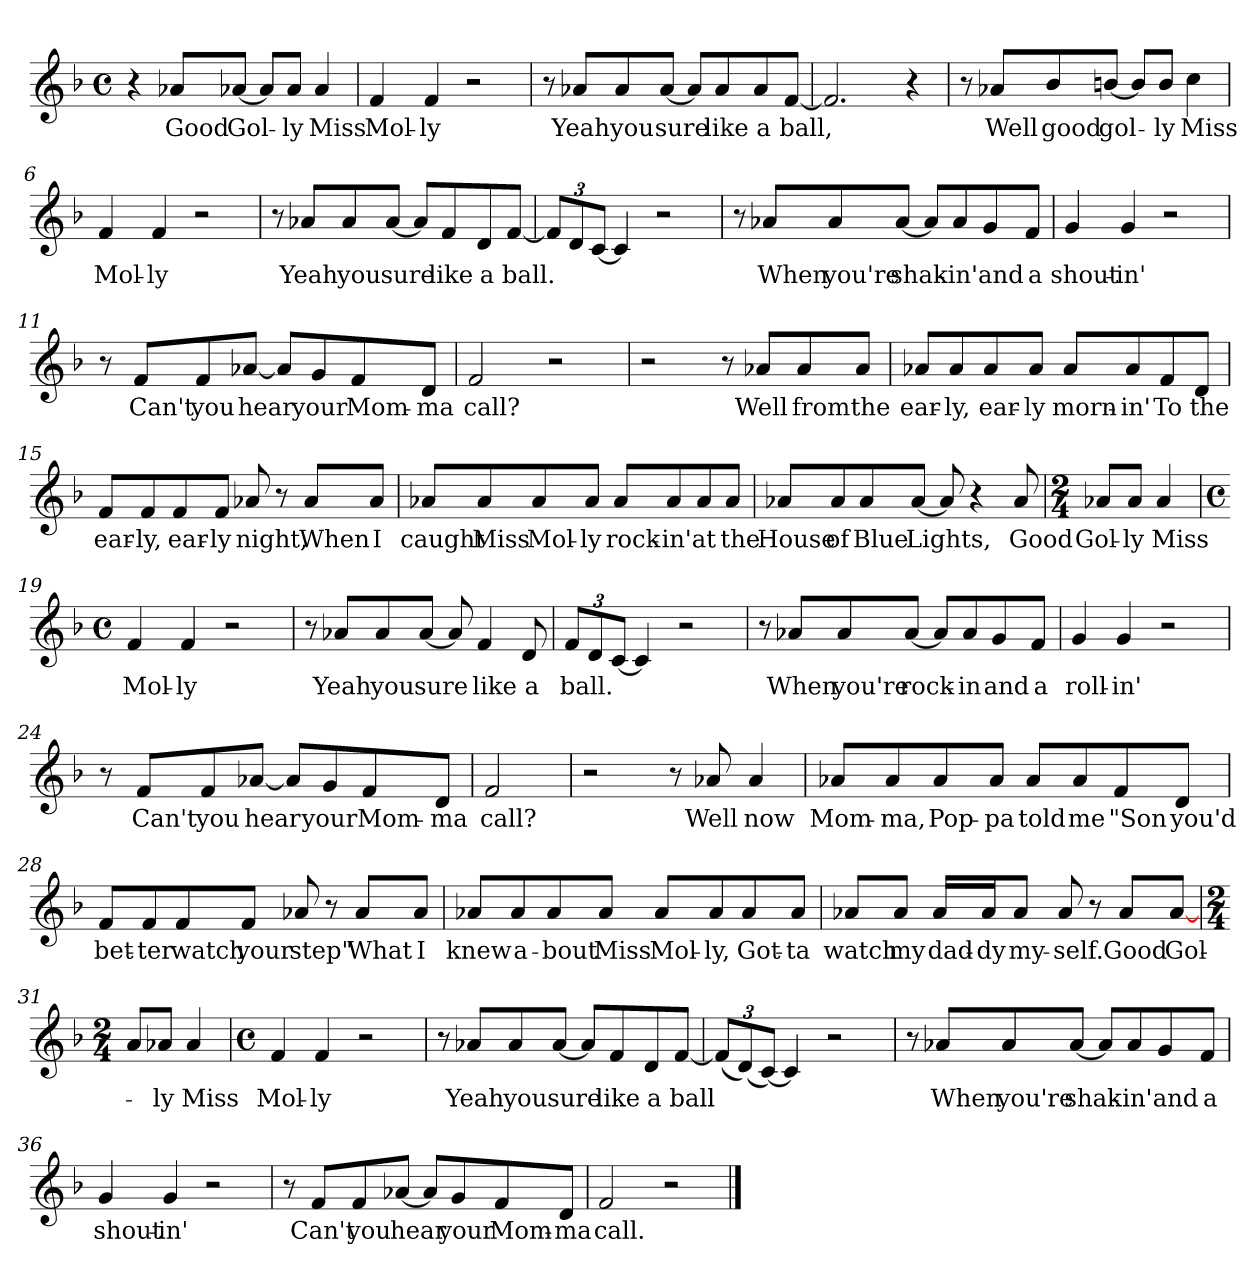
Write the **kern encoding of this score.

**kern	**text
*part1	*part1
*staff1	*staff1
*clefG2	*
*k[b-]	*
*F:	*
*M4/4	*
*met(c)	*
=1	=1
4r	.
!	!LO:LY:b
8a-/L	Good
!	!LO:LY:b
[<8a-X/J	Gol-
8a-/L]	.
!	!LO:LY:b
8a-/J	-ly
!	!LO:LY:b
4a-/	Miss
=2	=2
!	!LO:LY:b
4f/	Mol-
!	!LO:LY:b
4f/	-ly
2r	.
=3	=3
8r	.
!	!LO:LY:b
8a-X/L	Yeah
!	!LO:LY:b
8a-/	you
!	!LO:LY:b
[<8a-/J	sure
8a-/L]	.
!	!LO:LY:b
8a-/	like
!	!LO:LY:b
8a-/	a
!	!LO:LY:b
[<8f/J	ball,
=4	=4
2.f/]	.
4r	.
!!LO:LB:g=z
=5	=5
8r	.
!	!LO:LY:b
8a-X/L	Well
!	!LO:LY:b
8b-/	good
!	!LO:LY:b
[8bn/J	gol-
8b/L]	.
!	!LO:LY:b
8b/J	-ly
!	!LO:LY:b
4cc\	Miss
=6	=6
!	!LO:LY:b
4f/	Mol-
!	!LO:LY:b
4f/	-ly
2r	.
=7	=7
8r	.
!	!LO:LY:b
8a-X/L	Yeah
!	!LO:LY:b
8a-/	you
!	!LO:LY:b
[<8a-/J	sure
8a-/L]	.
!	!LO:LY:b
8f/	like
!	!LO:LY:b
8d/	a
!	!LO:LY:b
[<8f/J	ball.
=8	=8
12f/L]	.
12d/	.
[<12c/J	.
4c/]	.
2r	.
!!LO:LB:g=z
=9	=9
8r	.
!	!LO:LY:b
8a-X/L	When
!	!LO:LY:b
8a-/	you're
!	!LO:LY:b
[<8a-/J	shak-
8a-/L]	.
!	!LO:LY:b
8a-/	-in'
!	!LO:LY:b
8g/	and
!	!LO:LY:b
8f/J	a
=10	=10
!	!LO:LY:b
4g/	shout-
!	!LO:LY:b
4g/	-in'
2r	.
=11	=11
8r	.
!	!LO:LY:b
8f/L	Can't
!	!LO:LY:b
8f/	you
!	!LO:LY:b
[<8a-/J	hear
8a-/L]	.
!	!LO:LY:b
8g/	your
!	!LO:LY:b
8f/	Mom-
!	!LO:LY:b
8d/J	-ma
=12	=12
!	!LO:LY:b
2f/	call?
2r	.
!!LO:LB:g=z
=13	=13
2r	.
8r	.
!	!LO:LY:b
8a-X/L	Well
!	!LO:LY:b
8a-/	from
!	!LO:LY:b
8a-/J	the
=14	=14
!	!LO:LY:b
8a-X/L	ear-
!	!LO:LY:b
8a-/	-ly,
!	!LO:LY:b
8a-/	ear-
!	!LO:LY:b
8a-/J	-ly
!	!LO:LY:b
8a-/L	morn-
!	!LO:LY:b
8a-/	-in'
!	!LO:LY:b
8f/	To
!	!LO:LY:b
8d/J	the
=15	=15
!	!LO:LY:b
8f/L	ear-
!	!LO:LY:b
8f/	-ly,
!	!LO:LY:b
8f/	ear-
!	!LO:LY:b
8f/J	-ly
!	!LO:LY:b
8a-X/	night,
8r	.
!	!LO:LY:b
8a-/L	When
!	!LO:LY:b
8a-/J	I
!!LO:LB:g=z
=16	=16
!	!LO:LY:b
8a-X/L	caught
!	!LO:LY:b
8a-/	Miss
!	!LO:LY:b
8a-/	Mol-
!	!LO:LY:b
8a-/J	-ly
!	!LO:LY:b
8a-/L	rock-
!	!LO:LY:b
8a-/	-in'
!	!LO:LY:b
8a-/	at
!	!LO:LY:b
8a-/J	the
=17	=17
!	!LO:LY:b
8a-X/L	House
!	!LO:LY:b
8a-/	of
!	!LO:LY:b
8a-/	Blue
!	!LO:LY:b
[<8a-/J	Lights,
8a-/]	.
!	!LO:LY:b
4r	Ooh
!	!LO:LY:b
8a-/	Good
=18	=18
*M2/4	*
!	!LO:LY:b
8a-X/L	Gol-
!	!LO:LY:b
8a-/J	-ly
!	!LO:LY:b
4a-/	Miss
=19	=19
*M4/4	*
*met(c)	*
!	!LO:LY:b
4f/	Mol-
!	!LO:LY:b
4f/	-ly
2r	.
!!LO:LB:g=z
=20	=20
8r	.
!	!LO:LY:b
8a-X/L	Yeah
!	!LO:LY:b
8a-/	you
!	!LO:LY:b
[8a-/J	sure
8a-/]	.
!	!LO:LY:b
4f/	like
!	!LO:LY:b
8d/	a
=21	=21
!	!LO:LY:b
12f/L	ball.
12d/	.
[12c/J	.
4c/]	.
2r	.
=22	=22
8r	.
!	!LO:LY:b
8a-X/L	When
!	!LO:LY:b
8a-/	you're
!	!LO:LY:b
[8a-/J	rock-
8a-/L]	.
!	!LO:LY:b
8a-/	-in
!	!LO:LY:b
8g/	and
!	!LO:LY:b
8f/J	a
=23	=23
!	!LO:LY:b
4g/	roll-
!	!LO:LY:b
4g/	-in'
2r	.
!!LO:LB:g=z
=24	=24
8r	.
!	!LO:LY:b
8f/L	Can't
!	!LO:LY:b
8f/	you
!	!LO:LY:b
[<8a-/J	hear
8a-/L]	.
!	!LO:LY:b
8g/	your
!	!LO:LY:b
8f/	Mom-
!	!LO:LY:b
8d/J	-ma
=25	=25
!	!LO:LY:b
2f/	call?
=26	=26
2r	.
8r	.
!	!LO:LY:b
8a-X/	Well
!	!LO:LY:b
4a-/	now
=27	=27
!	!LO:LY:b
8a-X/L	Mom-
!	!LO:LY:b
8a-/	-ma,
!	!LO:LY:b
8a-/	Pop-
!	!LO:LY:b
8a-/J	-pa
!	!LO:LY:b
8a-/L	told
!	!LO:LY:b
8a-/	me
!	!LO:LY:b
8f/	"Son
!	!LO:LY:b
8d/J	you'd
!!LO:LB:g=z
=28	=28
!	!LO:LY:b
8f/L	bet-
!	!LO:LY:b
8f/	-ter
!	!LO:LY:b
8f/	watch
!	!LO:LY:b
8f/J	your
!	!LO:LY:b
8a-X/	step"
8r	.
!	!LO:LY:b
8a-/L	What
!	!LO:LY:b
8a-/J	I
=29	=29
!	!LO:LY:b
8a-X/L	knew
!	!LO:LY:b
8a-/	a-
!	!LO:LY:b
8a-/	-bout
!	!LO:LY:b
8a-/J	Miss
!	!LO:LY:b
8a-/L	Mol-
!	!LO:LY:b
8a-/	-ly,
!	!LO:LY:b
8a-/	Got-
!	!LO:LY:b
8a-/J	-ta
=30	=30
!	!LO:LY:b
8a-X/L	watch
!	!LO:LY:b
8a-/J	my
!	!LO:LY:b
16a-/LL	dad-
!	!LO:LY:b
16a-/J	-dy
!	!LO:LY:b
8a-/J	my-
!	!LO:LY:b
8a-/	-self.
8r	.
!	!LO:LY:b
8a-/L	Good
!	!LO:LY:b
[<8a-/J	Gol-
!!LO:LB:g=z
=31	=31
*M2/4	*
8a/L	.
!	!LO:LY:b
8a-X/J	-ly
!	!LO:LY:b
4a-/	Miss
=32	=32
*M4/4	*
*met(c)	*
!	!LO:LY:b
4f/	Mol-
!	!LO:LY:b
4f/	-ly
2r	.
=33	=33
8r	.
!	!LO:LY:b
8a-X/L	Yeah
!	!LO:LY:b
8a-/	you
!	!LO:LY:b
[<8a-/J	sure
8a-/L]	.
!	!LO:LY:b
8f/	like
!	!LO:LY:b
8d/	a
!	!LO:LY:b
[<8f/J	ball
=34	=34
(<12f/L]	.
(<12d/)	.
[12c/J)	.
4c/]	.
2r	.
!!LO:LB:g=z
=35	=35
8r	.
!	!LO:LY:b
8a-X/L	When
!	!LO:LY:b
8a-/	you're
!	!LO:LY:b
[8a-/J	shak-
8a-/L]	.
!	!LO:LY:b
8a-/	-in'
!	!LO:LY:b
8g/	and
!	!LO:LY:b
8f/J	a
=36	=36
!	!LO:LY:b
4g/	shout-
!	!LO:LY:b
4g/	-in'
2r	.
=37	=37
8r	.
!	!LO:LY:b
8f/L	Can't
!	!LO:LY:b
8f/	you
!	!LO:LY:b
[<8a-/J	hear
8a-/L]	.
!	!LO:LY:b
8g/	your
!	!LO:LY:b
8f/	Mom-
!	!LO:LY:b
8d/J	-ma
=38	=38
!	!LO:LY:b
2f/	call.
2r	.
==	==
*-	*-
